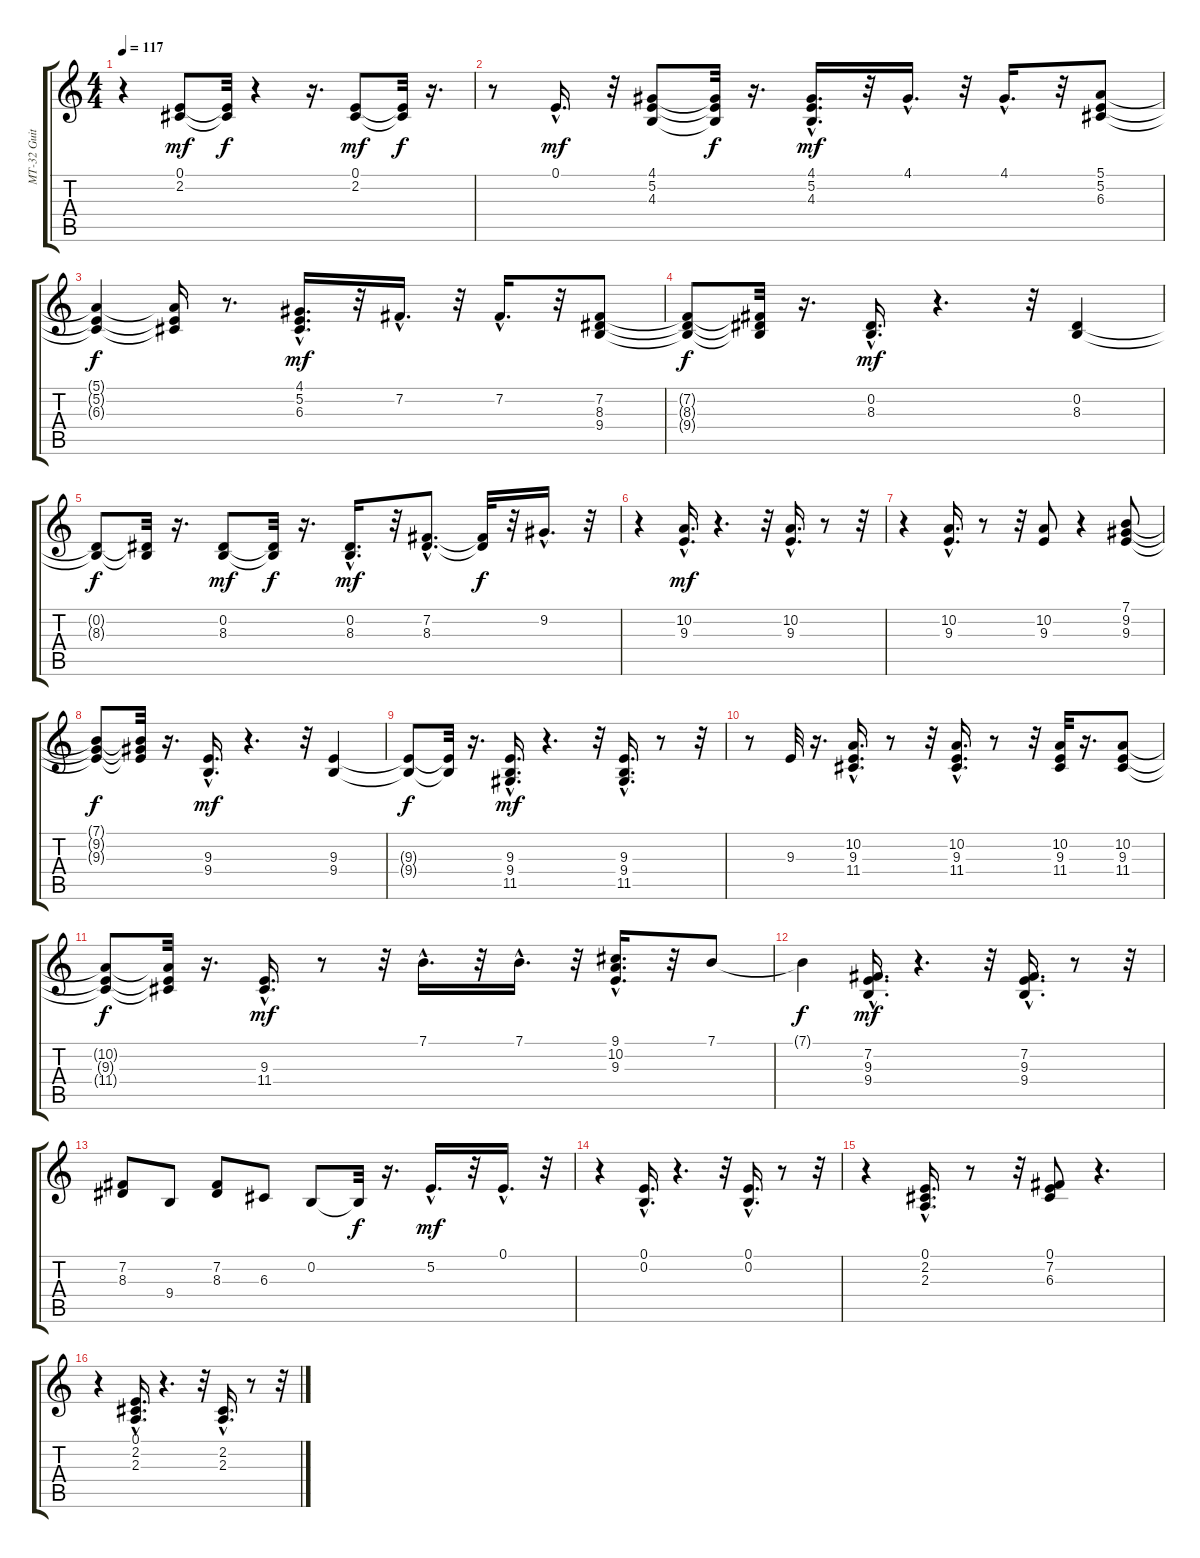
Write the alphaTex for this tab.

\track ("MT-32 Guitar 2" "MT-32 Guit") {instrument frenchhorn}
\staff {score tabs}
\tuning (E4 B3 G3 D3 A2 E2) {hide}
\ts (4 4)
\tempo 117
\clef g2
\ks c
r.4{dy f} (0.1 2.2).8{dy mf} (0.1{t} 2.2{t}).32{dy f} r.4 r.16{d} (0.1 2.2).8{dy mf} (0.1{t} 2.2{t}).32{dy f} r.16{d} |
r.8 0.1{hac}.16{d dy mf} r.32 (4.1 5.2 4.3).8 (4.1{t} 5.2{t} 4.3{t}).32{dy f} r.16{d} (4.1{hac} 5.2{hac} 4.3{hac}).16{d dy mf} r.32 4.1{hac}.16{d} r.32 4.1{hac}.16{d} r.32 (5.1 5.2 6.3).8 |
(5.1{t} 5.2{t} 6.3{t}).4{dy f} (5.1{t} 5.2{t} 6.3{t}).16 r.8{d} (4.1{hac} 5.2{hac} 6.3{hac}).16{d dy mf} r.32 7.2{hac}.16{d} r.32 7.2{hac}.16{d} r.32 (7.2 8.3 9.4).8 |
(7.2{t} 8.3{t} 9.4{t}).8{dy f} (7.2{t} 8.3{t} 9.4{t}).32 r.16{d} (0.2{hac} 8.3{hac}).16{d dy mf} r.4{d} r.32 (0.2 8.3).4 |
(0.2{t} 8.3{t}).8{dy f} (0.2{t} 8.3{t}).32 r.16{d} (0.2 8.3).8{dy mf} (0.2{t} 8.3{t}).32{dy f} r.16{d} (0.2{hac} 8.3{hac}).16{d dy mf} r.32 (7.2{hac} 8.3{hac}).8{d} (7.2{t} 8.3{t}).32{dy f} r.32 9.2{hac}.16{d} r.32 |
r.4 (10.2{hac} 9.3{hac}).16{d dy mf} r.4{d} r.32 (10.2{hac} 9.3{hac}).16{d} r.8 r.32 |
r.4 (10.2{hac} 9.3{hac}).16{d} r.8 r.32 (10.2 9.3).8 r.4 (7.1 9.2 9.3).8 |
(7.1{t} 9.2{t} 9.3{t}).8{dy f} (7.1{t} 9.2{t} 9.3{t}).32 r.16{d} (9.3{hac} 9.4{hac}).16{d dy mf} r.4{d} r.32 (9.3 9.4).4 |
(9.3{t} 9.4{t}).8{dy f} (9.3{t} 9.4{t}).32 r.16{d} (9.3{hac} 9.4{hac} 11.5{hac}).16{d dy mf} r.4{d} r.32 (9.3{hac} 9.4{hac} 11.5{hac}).16{d} r.8 r.32 |
r.8 9.3.32 r.16{d} (10.2{hac} 9.3{hac} 11.4{hac}).16{d} r.8 r.32 (10.2{hac} 9.3{hac} 11.4{hac}).16{d} r.8 r.32 (10.2 9.3 11.4).32 r.16{d} (10.2 9.3 11.4).8 |
(10.2{t} 9.3{t} 11.4{t}).8{dy f} (10.2{t} 9.3{t} 11.4{t}).32 r.16{d} (9.3{hac} 11.4{hac}).16{d dy mf} r.8 r.32 7.1{hac}.16{d} r.32 7.1{hac}.16{d} r.32 (9.1{hac} 10.2{hac} 9.3{hac}).16{d} r.32 7.1.8 |
7.1{t}.4{dy f} (7.2{hac} 9.3{hac} 9.4{hac}).16{d dy mf} r.4{d} r.32 (7.2{hac} 9.3{hac} 9.4{hac}).16{d} r.8 r.32 |
(7.2 8.3).8 9.4.8 (7.2 8.3).8 6.3.8 0.2.8 0.2{t}.32{dy f} r.16{d} 5.2{hac}.16{d dy mf} r.32 0.1{hac}.16{d} r.32 |
r.4 (0.1{hac} 0.2{hac}).16{d} r.4{d} r.32 (0.1{hac} 0.2{hac}).16{d} r.8 r.32 |
r.4 (0.1{hac} 2.2{hac} 2.3{hac}).16{d} r.8 r.32 (0.1 7.2 6.3).8 r.4{d} |
r.4 (0.1{hac} 2.2{hac} 2.3{hac}).16{d} r.4{d} r.32 (2.2{hac} 2.3{hac}).16{d} r.8 r.32
